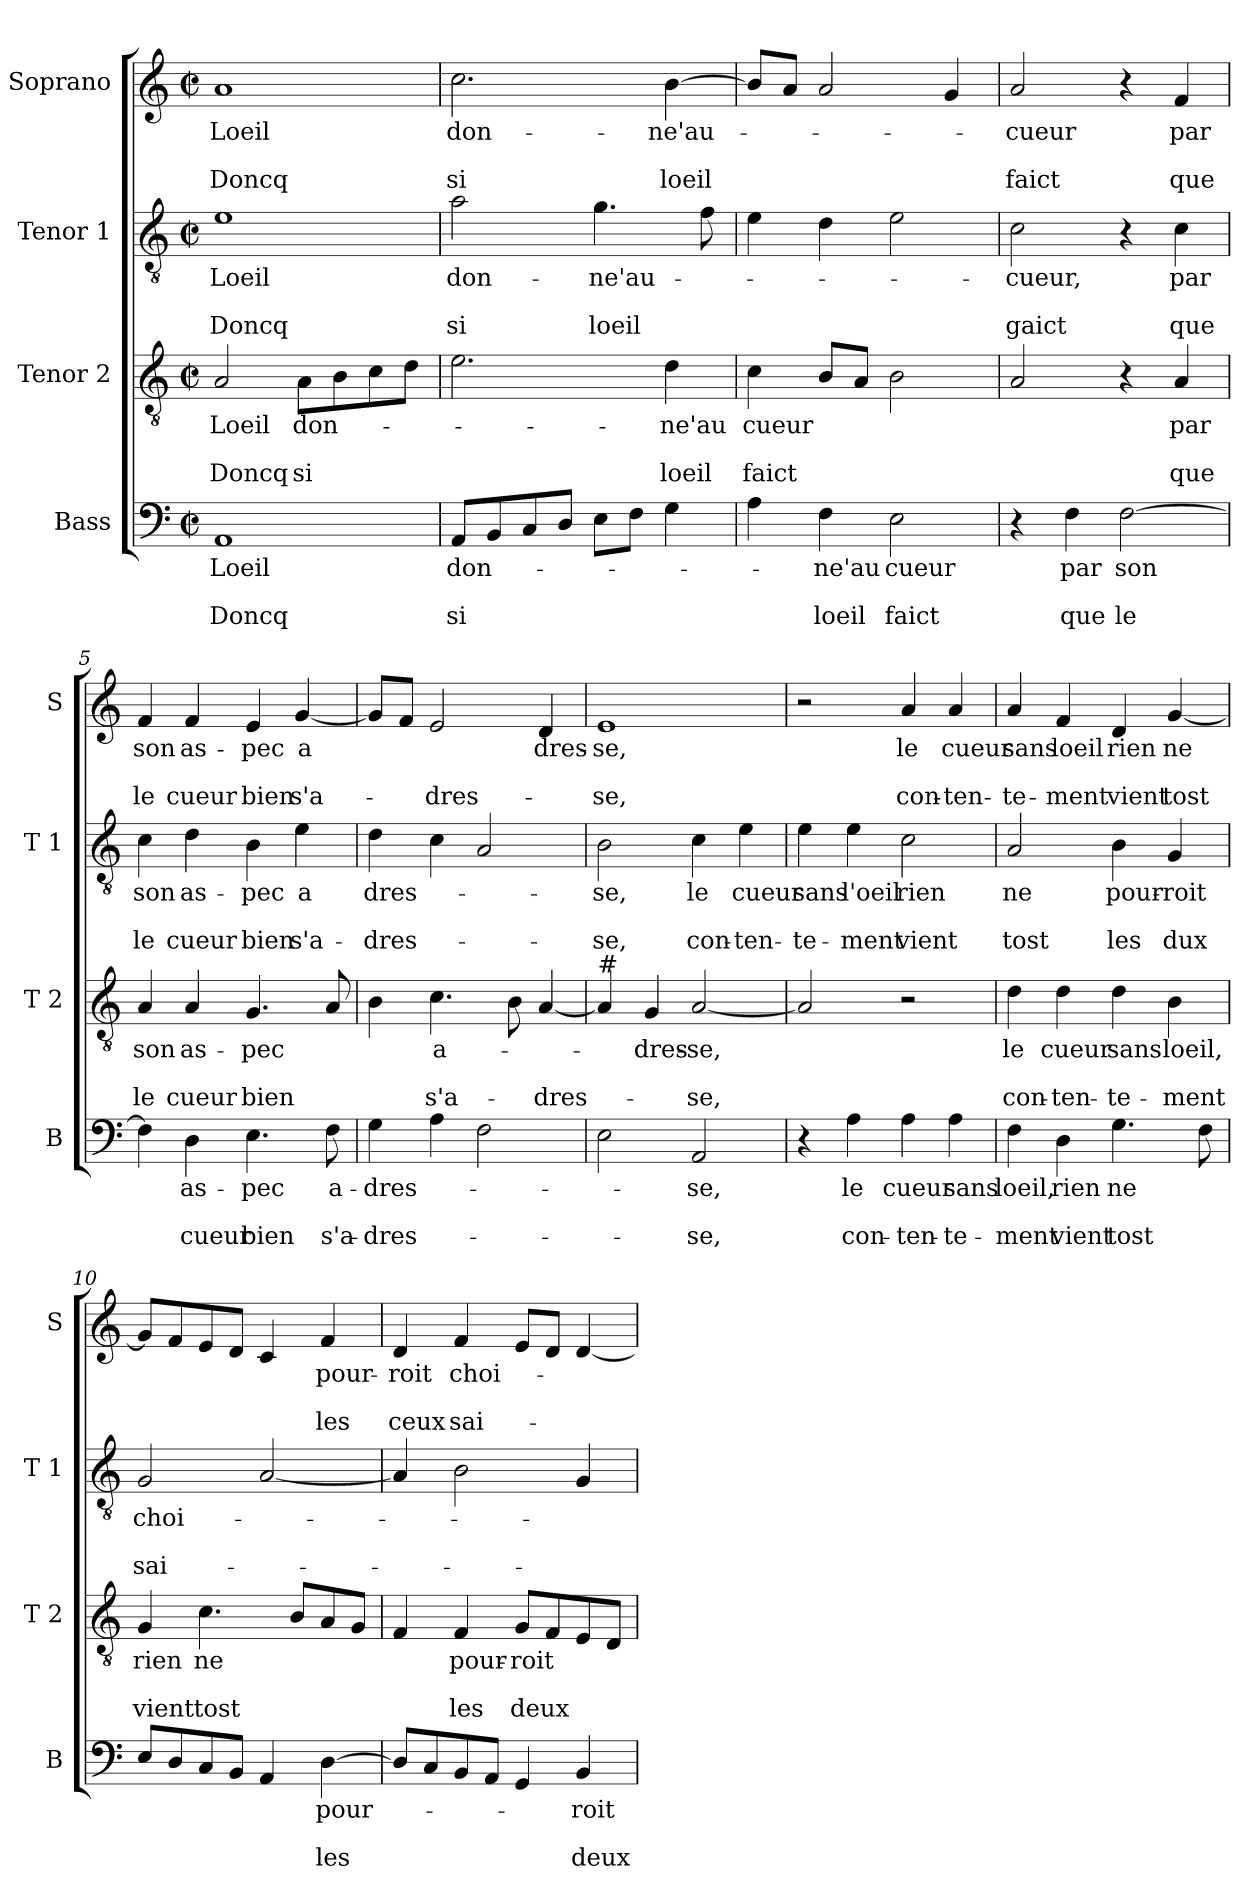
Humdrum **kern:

**kern	**text	**text	**text	**kern	**text	**text	**text	**kern	**text	**text	**text	**kern	**text	**text	**text
*part4	*part4	*part4	*part4	*part3	*part3	*part3	*part3	*part2	*part2	*part2	*part2	*part1	*part1	*part1	*part1
*staff4	*staff4	*staff4	*staff4	*staff3	*staff3	*staff3	*staff3	*staff2	*staff2	*staff2	*staff2	*staff1	*staff1	*staff1	*staff1
*I"Bass	*	*	*	*I"Tenor 2	*	*	*	*I"Tenor 1	*	*	*	*I"Soprano	*	*	*
*I'B	*	*	*	*I'T 2	*	*	*	*I'T 1	*	*	*	*I'S	*	*	*
*clefF4	*	*	*	*clefGv2	*	*	*	*clefGv2	*	*	*	*clefG2	*	*	*
*k[]	*	*	*	*k[]	*	*	*	*k[]	*	*	*	*k[]	*	*	*
*C:	*	*	*	*C:	*	*	*	*C:	*	*	*	*C:	*	*	*
*M2/2	*	*	*	*M2/2	*	*	*	*M2/2	*	*	*	*M2/2	*	*	*
*met(c|)	*	*	*	*met(c|)	*	*	*	*met(c|)	*	*	*	*met(c|)	*	*	*
=1	=1	=1	=1	=1	=1	=1	=1	=1	=1	=1	=1	=1	=1	=1	=1
!	!LO:LY:b	!	!LO:LY:b	!	!LO:LY:b	!	!LO:LY:b	!	!LO:LY:b	!	!LO:LY:b	!	!LO:LY:b	!	!LO:LY:b
1AA	Loeil	.	Doncq	2A/	Loeil	.	Doncq	1e	Loeil	.	Doncq	1a	Loeil	.	Doncq
!	!	!	!	!	!LO:LY:b	!	!LO:LY:b	!	!	!	!	!	!	!	!
.	.	.	.	8A\L	don-	.	si	.	.	.	.	.	.	.	.
.	.	.	.	8B\	.	.	.	.	.	.	.	.	.	.	.
.	.	.	.	8c\	.	.	.	.	.	.	.	.	.	.	.
.	.	.	.	8d\J	.	.	.	.	.	.	.	.	.	.	.
=2	=2	=2	=2	=2	=2	=2	=2	=2	=2	=2	=2	=2	=2	=2	=2
!	!LO:LY:b	!	!LO:LY:b	!	!	!	!	!	!LO:LY:b	!	!LO:LY:b	!	!LO:LY:b	!	!LO:LY:b
8AA/L	don-	.	si	2.e\	.	.	.	2a\	don-	.	si	2.cc\	don-	.	si
8BB/	.	.	.	.	.	.	.	.	.	.	.	.	.	.	.
8C/	.	.	.	.	.	.	.	.	.	.	.	.	.	.	.
8D/J	.	.	.	.	.	.	.	.	.	.	.	.	.	.	.
!	!	!	!	!	!	!	!	!	!LO:LY:b	!	!LO:LY:b	!	!	!	!
8E\L	.	.	.	.	.	.	.	4.g\	-ne'au-	.	loeil	.	.	.	.
8F\J	.	.	.	.	.	.	.	.	.	.	.	.	.	.	.
!	!	!	!	!	!LO:LY:b	!	!LO:LY:b	!	!	!	!	!	!LO:LY:b	!	!LO:LY:b
4G\	.	.	.	4d\	-ne'au	.	loeil	.	.	.	.	[4b\	-ne'au-	.	loeil
.	.	.	.	.	.	.	.	8f\	.	.	.	.	.	.	.
=3	=3	=3	=3	=3	=3	=3	=3	=3	=3	=3	=3	=3	=3	=3	=3
!	!	!	!	!	!LO:LY:b	!	!LO:LY:b	!	!	!	!	!	!	!	!
4A\	.	.	.	4c\	cueur	.	faict	4e\	.	.	.	8b/L]	.	.	.
.	.	.	.	.	.	.	.	.	.	.	.	8a/J	.	.	.
!	!LO:LY:b	!	!LO:LY:b	!	!	!	!	!	!	!	!	!	!	!	!
4F\	-ne'au	.	loeil	8B/L	.	.	.	4d\	.	.	.	2a/	.	.	.
.	.	.	.	8A/J	.	.	.	.	.	.	.	.	.	.	.
!	!LO:LY:b	!	!LO:LY:b	!	!	!	!	!	!	!	!	!	!	!	!
2E\	cueur	.	faict	2B\	.	.	.	2e\	.	.	.	.	.	.	.
.	.	.	.	.	.	.	.	.	.	.	.	4g/	.	.	.
=4	=4	=4	=4	=4	=4	=4	=4	=4	=4	=4	=4	=4	=4	=4	=4
!	!	!	!	!	!	!	!	!	!LO:LY:b	!	!LO:LY:b	!	!LO:LY:b	!	!LO:LY:b
4r	.	.	.	2A/	.	.	.	2c\	-cueur,	.	gaict	2a/	-cueur	.	faict
!	!LO:LY:b	!	!LO:LY:b	!	!	!	!	!	!	!	!	!	!	!	!
4F\	par	.	que	.	.	.	.	.	.	.	.	.	.	.	.
!	!LO:LY:b	!	!LO:LY:b	!	!	!	!	!	!	!	!	!	!	!	!
[2F\	son	.	le	4r	.	.	.	4r	.	.	.	4r	.	.	.
!	!	!	!	!	!LO:LY:b	!	!LO:LY:b	!	!LO:LY:b	!	!LO:LY:b	!	!LO:LY:b	!	!LO:LY:b
.	.	.	.	4A/	par	.	que	4c\	par	.	que	4f/	par	.	que
=5	=5	=5	=5	=5	=5	=5	=5	=5	=5	=5	=5	=5	=5	=5	=5
!	!	!	!	!	!LO:LY:b	!	!LO:LY:b	!	!LO:LY:b	!	!LO:LY:b	!	!LO:LY:b	!	!LO:LY:b
4F\]	.	.	.	4A/	son	.	le	4c\	son	.	le	4f/	son	.	le
!	!LO:LY:b	!	!LO:LY:b	!	!LO:LY:b	!	!LO:LY:b	!	!LO:LY:b	!	!LO:LY:b	!	!LO:LY:b	!	!LO:LY:b
4D\	as-	.	cueur	4A/	as-	.	cueur	4d\	as-	.	cueur	4f/	as-	.	cueur
!	!LO:LY:b	!	!LO:LY:b	!	!LO:LY:b	!	!LO:LY:b	!	!LO:LY:b	!	!LO:LY:b	!	!LO:LY:b	!	!LO:LY:b
4.E\	-pec	.	bien	4.G/	-pec	.	bien	4B\	-pec	.	bien	4e/	-pec	.	bien
!	!	!	!	!	!	!	!	!	!LO:LY:b	!	!LO:LY:b	!	!LO:LY:b	!	!LO:LY:b
.	.	.	.	.	.	.	.	4e\	a	.	s'a-	[4g/	a	.	s'a-
!	!LO:LY:b	!	!LO:LY:b	!	!	!	!	!	!	!	!	!	!	!	!
8F\	a-	.	s'a-	8A/	.	.	.	.	.	.	.	.	.	.	.
!!LO:LB:g=z
=6	=6	=6	=6	=6	=6	=6	=6	=6	=6	=6	=6	=6	=6	=6	=6
!	!LO:LY:b	!	!LO:LY:b	!	!	!	!	!	!LO:LY:b	!	!LO:LY:b	!	!	!	!
4G\	-dres-	.	-dres-	4B\	.	.	.	4d\	dres-	.	-dres-	8g/L]	.	.	.
.	.	.	.	.	.	.	.	.	.	.	.	8f/J	.	.	.
!	!	!	!	!	!LO:LY:b	!	!LO:LY:b	!	!	!	!	!	!	!	!LO:LY:b
4A\	.	.	.	4.c\	a-	.	s'a-	4c\	.	.	.	2e/	.	.	-dres-
2F\	.	.	.	.	.	.	.	2A/	.	.	.	.	.	.	.
.	.	.	.	8B\	.	.	.	.	.	.	.	.	.	.	.
!	!	!	!	!	!	!	!LO:LY:b	!	!	!	!	!	!LO:LY:b	!	!
.	.	.	.	[4A/	.	.	-dres-	.	.	.	.	4d/	dres-	.	.
=7	=7	=7	=7	=7	=7	=7	=7	=7	=7	=7	=7	=7	=7	=7	=7
!	!	!	!	!LO:TX:a:t=#	!	!	!	!	!	!	!	!	!	!	!
!	!	!	!	!	!	!	!	!	!LO:LY:b	!	!LO:LY:b	!	!LO:LY:b	!	!LO:LY:b
2E\	.	.	.	4A/]	.	.	.	2B\	-se,	.	-se,	1e	-se,	.	-se,
!	!	!	!	!	!LO:LY:b	!	!	!	!	!	!	!	!	!	!
.	.	.	.	4G/	-dres-	.	.	.	.	.	.	.	.	.	.
!	!LO:LY:b	!	!LO:LY:b	!	!LO:LY:b	!	!LO:LY:b	!	!LO:LY:b	!	!LO:LY:b	!	!	!	!
2AA/	-se,	.	-se,	[2A/	-se,	.	-se,	4c\	le	.	con-	.	.	.	.
!	!	!	!	!	!	!	!	!	!LO:LY:b	!	!LO:LY:b	!	!	!	!
.	.	.	.	.	.	.	.	4e\	cueur	.	-ten-	.	.	.	.
=8	=8	=8	=8	=8	=8	=8	=8	=8	=8	=8	=8	=8	=8	=8	=8
!	!	!	!	!	!	!	!	!	!LO:LY:b	!	!LO:LY:b	!	!	!	!
4r	.	.	.	2A/]	.	.	.	4e\	sans	.	-te-	2r	.	.	.
!	!LO:LY:b	!	!LO:LY:b	!	!	!	!	!	!LO:LY:b	!	!LO:LY:b	!	!	!	!
4A\	le	.	con-	.	.	.	.	4e\	l'oeil	.	-ment	.	.	.	.
!	!LO:LY:b	!	!LO:LY:b	!	!	!	!	!	!LO:LY:b	!	!LO:LY:b	!	!LO:LY:b	!	!LO:LY:b
4A\	cueur	.	-ten-	2r	.	.	.	2c\	rien	.	vient	4a/	le	.	con-
!	!LO:LY:b	!	!LO:LY:b	!	!	!	!	!	!	!	!	!	!LO:LY:b	!	!LO:LY:b
4A\	sans	.	-te-	.	.	.	.	.	.	.	.	4a/	cueur	.	-ten-
=9	=9	=9	=9	=9	=9	=9	=9	=9	=9	=9	=9	=9	=9	=9	=9
!	!LO:LY:b	!	!LO:LY:b	!	!LO:LY:b	!	!LO:LY:b	!	!LO:LY:b	!	!LO:LY:b	!	!LO:LY:b	!	!LO:LY:b
4F\	loeil,	.	-ment	4d\	le	.	con-	2A/	ne	.	tost	4a/	sans	.	-te-
!	!LO:LY:b	!	!LO:LY:b	!	!LO:LY:b	!	!LO:LY:b	!	!	!	!	!	!LO:LY:b	!	!LO:LY:b
4D\	rien	.	vient	4d\	cueur	.	-ten-	.	.	.	.	4f/	loeil	.	-ment
!	!LO:LY:b	!	!LO:LY:b	!	!LO:LY:b	!	!LO:LY:b	!	!LO:LY:b	!	!LO:LY:b	!	!LO:LY:b	!	!LO:LY:b
4.G\	ne	.	tost	4d\	sans	.	-te-	4B\	pour-	.	les	4d/	rien	.	vient
!	!	!	!	!	!LO:LY:b	!	!LO:LY:b	!	!LO:LY:b	!	!LO:LY:b	!	!LO:LY:b	!	!LO:LY:b
.	.	.	.	4B\	loeil,	.	-ment	4G/	-roit	.	dux	[4g/	ne	.	tost
8F\	.	.	.	.	.	.	.	.	.	.	.	.	.	.	.
=10	=10	=10	=10	=10	=10	=10	=10	=10	=10	=10	=10	=10	=10	=10	=10
!	!	!	!	!	!LO:LY:b	!	!LO:LY:b	!	!LO:LY:b	!	!LO:LY:b	!	!	!	!
8E/L	.	.	.	4G/	rien	.	vient	2G/	choi-	.	sai-	8g/L]	.	.	.
8D/	.	.	.	.	.	.	.	.	.	.	.	8f/	.	.	.
!	!	!	!	!	!LO:LY:b	!	!LO:LY:b	!	!	!	!	!	!	!	!
8C/	.	.	.	4.c\	ne	.	tost	.	.	.	.	8e/	.	.	.
8BB/J	.	.	.	.	.	.	.	.	.	.	.	8d/J	.	.	.
4AA/	.	.	.	.	.	.	.	[2A/	.	.	.	4c/	.	.	.
.	.	.	.	8B/L	.	.	.	.	.	.	.	.	.	.	.
!	!LO:LY:b	!	!LO:LY:b	!	!	!	!	!	!	!	!	!	!LO:LY:b	!	!LO:LY:b
[4D\	pour-	.	les	8A/	.	.	.	.	.	.	.	4f/	pour-	.	les
.	.	.	.	8G/J	.	.	.	.	.	.	.	.	.	.	.
!!LO:PB:g=z
=11	=11	=11	=11	=11	=11	=11	=11	=11	=11	=11	=11	=11	=11	=11	=11
!	!	!	!	!	!	!	!	!	!	!	!	!	!LO:LY:b	!	!LO:LY:b
8D/L]	.	.	.	4F/	.	.	.	4A/]	.	.	.	4d/	-roit	.	ceux
8C/	.	.	.	.	.	.	.	.	.	.	.	.	.	.	.
!	!	!	!	!	!LO:LY:b	!	!LO:LY:b	!	!	!	!	!	!LO:LY:b	!	!LO:LY:b
8BB/	.	.	.	4F/	pour-	.	les	2B\	.	.	.	4f/	choi-	.	sai-
8AA/J	.	.	.	.	.	.	.	.	.	.	.	.	.	.	.
!	!	!	!	!	!LO:LY:b	!	!LO:LY:b	!	!	!	!	!	!	!	!
4GG/	.	.	.	8G/L	-roit	.	deux	.	.	.	.	8e/L	.	.	.
.	.	.	.	8F/	.	.	.	.	.	.	.	8d/J	.	.	.
!	!LO:LY:b	!	!LO:LY:b	!	!	!	!	!	!	!	!	!	!	!	!
4BB/	-roit	.	deux	8E/	.	.	.	4G/	.	.	.	[4d/	.	.	.
.	.	.	.	8D/J	.	.	.	.	.	.	.	.	.	.	.
=	=	=	=	=	=	=	=	=	=	=	=	=	=	=	=
*-	*-	*-	*-	*-	*-	*-	*-	*-	*-	*-	*-	*-	*-	*-	*-
